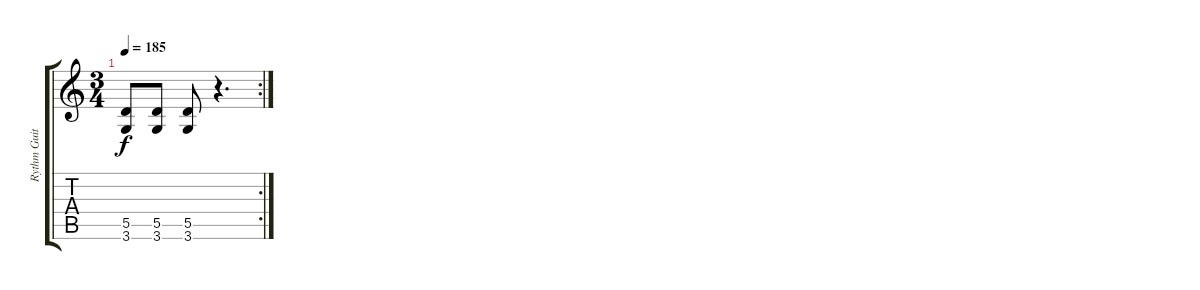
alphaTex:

\track ("Rythm Guitar" "Rythm Guit") {instrument distortionguitar}
\staff {score tabs}
\tuning (E4 B3 G3 D3 A2 E2) {hide}
\rc 2
\ts (3 4)
\tempo 185
\clef g2
\ks c
(5.5 3.6).8{dy f} (5.5 3.6).8 (5.5 3.6).8 r.4{d}
